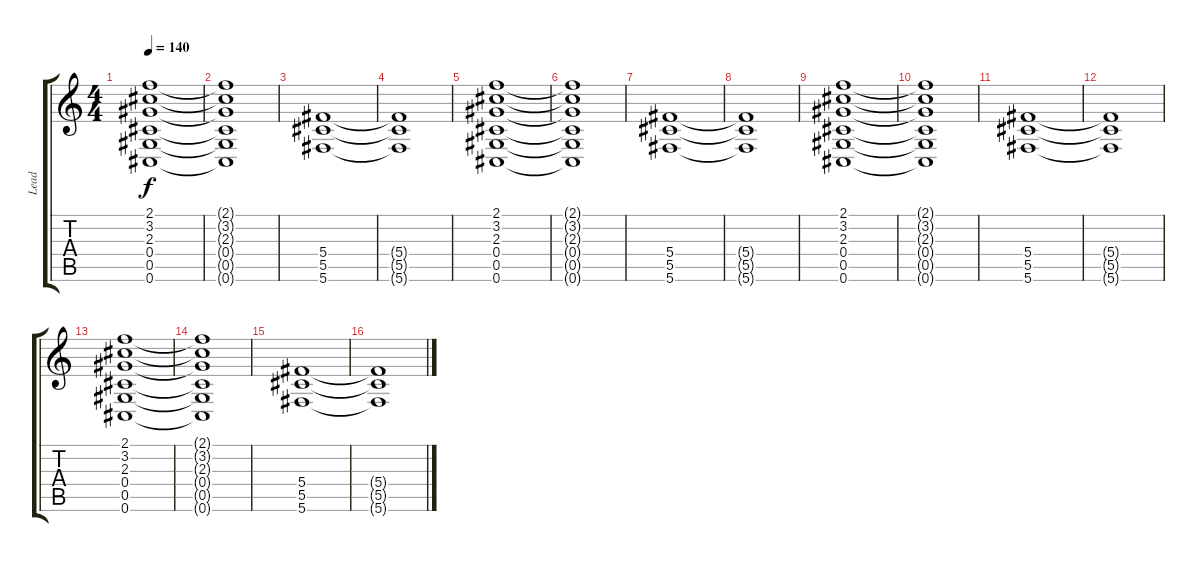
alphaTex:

\track ("Lead" "Lead") {instrument overdrivenguitar}
\staff {score tabs}
\tuning (Eb4 Bb3 Gb3 Db3 Ab2 Db2) {hide}
\ts (4 4)
\tempo 140
\clef g2
\ks c
(2.1 3.2 2.3 0.4 0.5 0.6).1{dy f} |
(2.1{t} 3.2{t} 2.3{t} 0.4{t} 0.5{t} 0.6{t}).1 |
(5.4 5.5 5.6).1 |
(5.4{t} 5.5{t} 5.6{t}).1 |
(2.1 3.2 2.3 0.4 0.5 0.6).1 |
(2.1{t} 3.2{t} 2.3{t} 0.4{t} 0.5{t} 0.6{t}).1 |
(5.4 5.5 5.6).1 |
(5.4{t} 5.5{t} 5.6{t}).1 |
(2.1 3.2 2.3 0.4 0.5 0.6).1 |
(2.1{t} 3.2{t} 2.3{t} 0.4{t} 0.5{t} 0.6{t}).1 |
(5.4 5.5 5.6).1 |
(5.4{t} 5.5{t} 5.6{t}).1 |
(2.1 3.2 2.3 0.4 0.5 0.6).1 |
(2.1{t} 3.2{t} 2.3{t} 0.4{t} 0.5{t} 0.6{t}).1 |
(5.4 5.5 5.6).1 |
(5.4{t} 5.5{t} 5.6{t}).1
